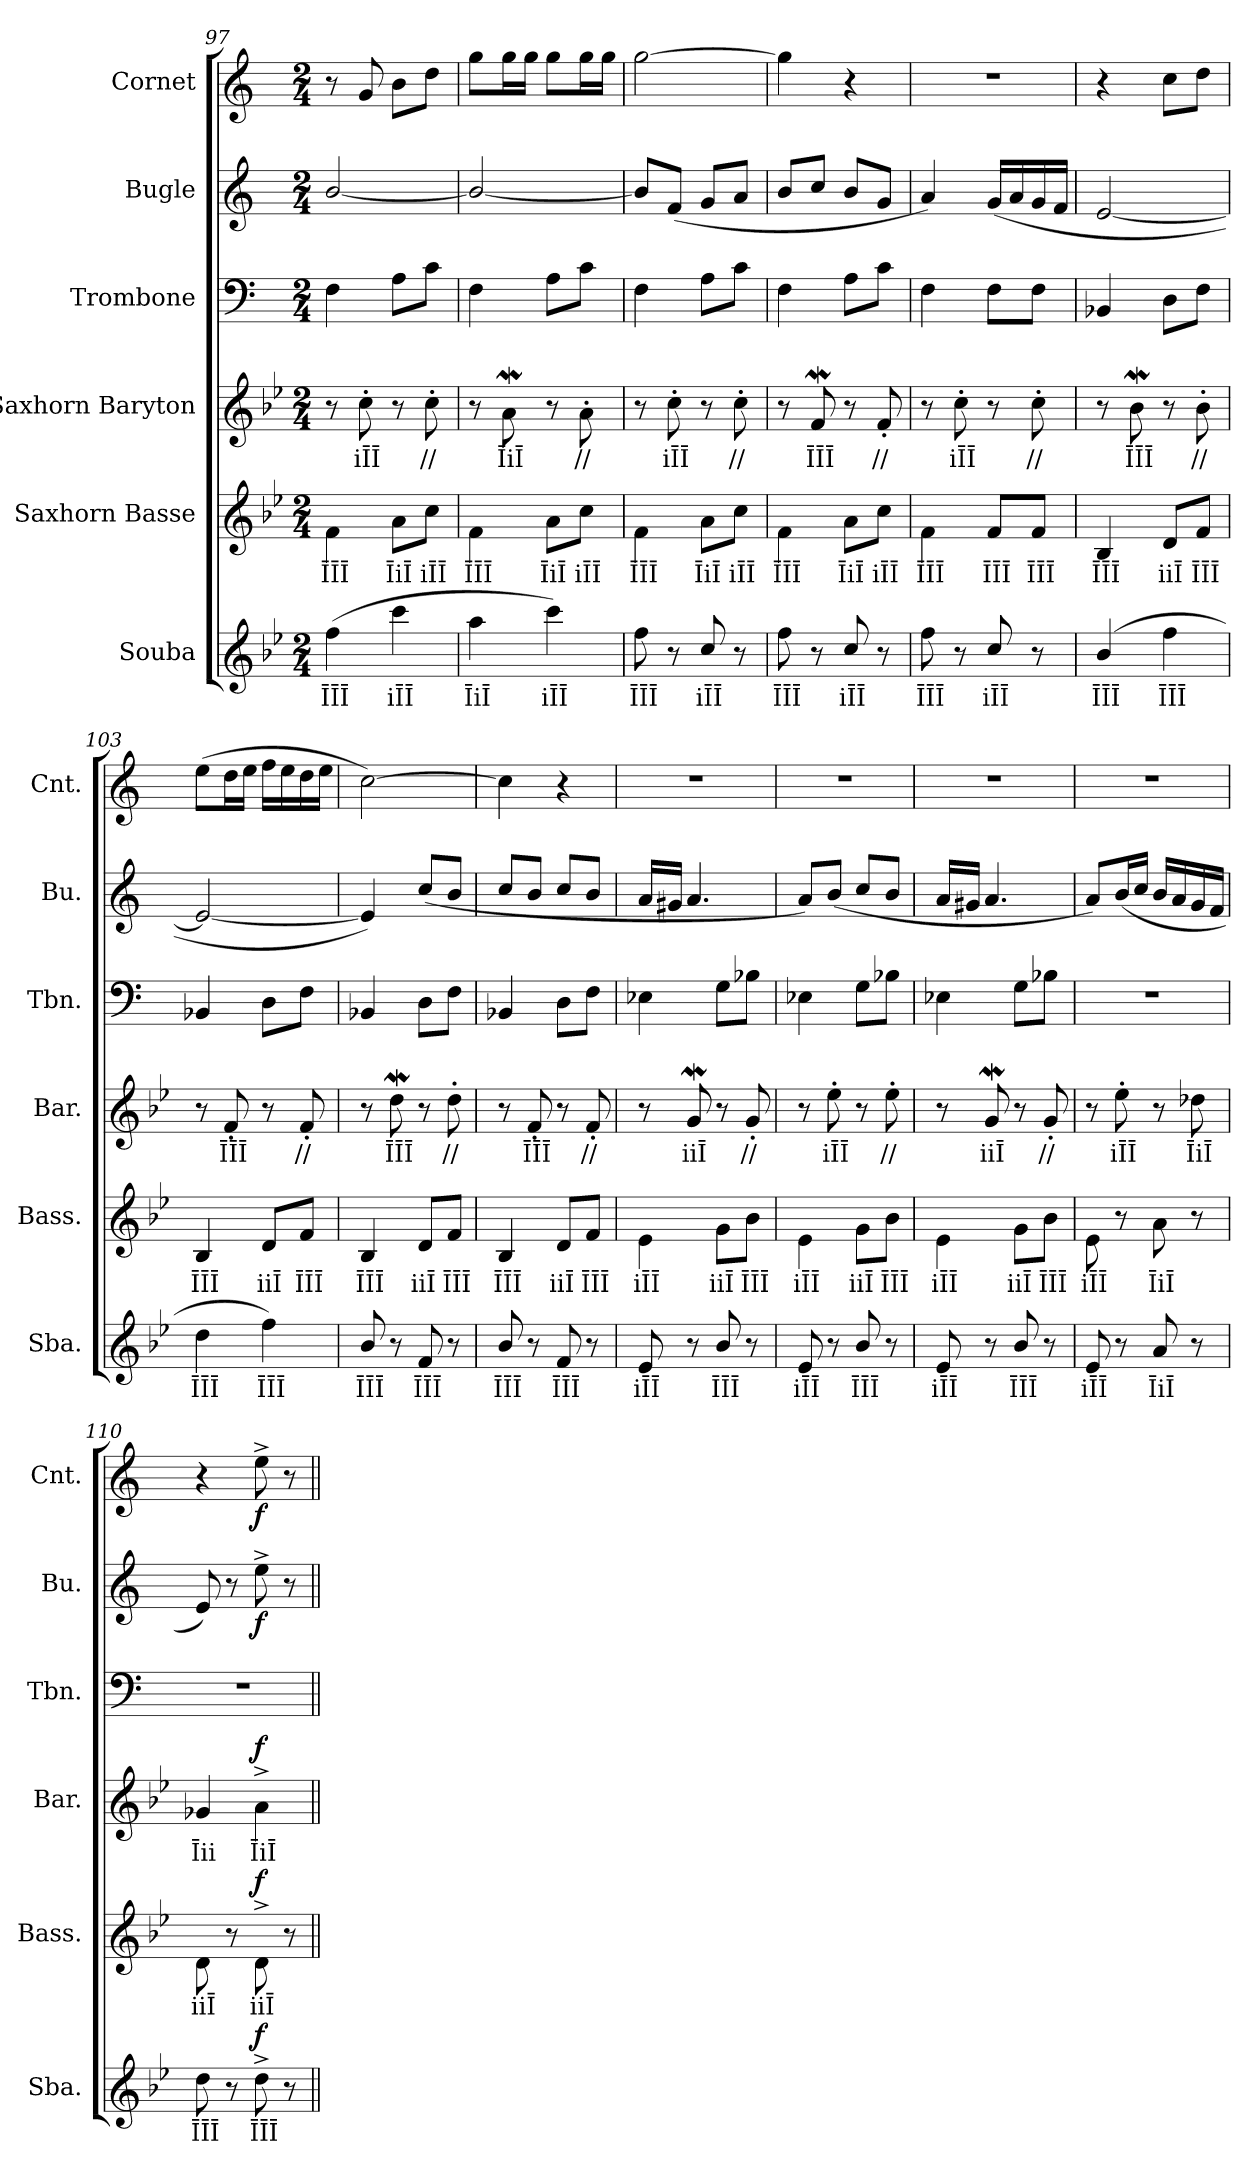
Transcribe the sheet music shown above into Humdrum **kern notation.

**kern	**text	**dynam	**kern	**text	**dynam	**kern	**text	**dynam	**kern	**kern	**dynam	**kern	**dynam
*part6	*part6	*part6	*part5	*part5	*part5	*part4	*part4	*part4	*part3	*part2	*part2	*part1	*part1
*staff6	*staff6	*staff6	*staff5	*staff5	*staff5	*staff4	*staff4	*staff4	*staff3	*staff2	*staff2	*staff1	*staff1
*I"Souba	*	*	*I"Saxhorn Basse	*	*	*I"Saxhorn Baryton	*	*	*I"Trombone	*I"Bugle	*	*I"Cornet	*
*I'Sba.	*	*	*I'Bass.	*	*	*I'Bar.	*	*	*I'Tbn.	*I'Bu.	*	*I'Cnt.	*
*clefG2	*	*	*clefG2	*	*	*clefG2	*	*	*clefF4	*clefG2	*	*clefG2	*
*ITrd15c26	*	*	*ITrd8c14	*	*	*ITrd8c14	*	*	*	*ITrd1c2	*	*ITrd1c2	*
*k[b-e-]	*	*	*k[b-e-]	*	*	*k[b-e-]	*	*	*k[]	*k[b-e-]	*	*k[b-e-]	*
*M2/4	*	*	*M2/4	*	*	*M2/4	*	*	*M2/4	*M2/4	*	*M2/4	*
=97	=97	=97	=97	=97	=97	=97	=97	=97	=97	=97	=97	=97	=97
!	!LO:LY:b	!	!	!LO:LY:b	!	!	!	!	!	!	!	!	!
(>4F\	ĪĪĪ	.	4F\	ĪĪĪ	.	8r	.	.	4F\	[2a/	.	8r	.
!	!	!	!	!	!	!	!LO:LY:b	!	!	!	!	!	!
.	.	.	.	.	.	8c'\	iĪĪ	.	.	.	.	8f/	.
!	!LO:LY:b	!	!	!LO:LY:b	!	!	!	!	!	!	!	!	!
4c\	iĪĪ	.	8A\L	ĪiĪ	.	8r	.	.	8A\L	.	.	8a\L	.
!	!	!	!	!LO:LY:b	!	!	!LO:LY:b	!	!	!	!	!	!
.	.	.	8c\J	iĪĪ	.	8c'\	//	.	8c\J	.	.	8cc\J	.
!!LO:LB:g=z
=98	=98	=98	=98	=98	=98	=98	=98	=98	=98	=98	=98	=98	=98
!	!LO:LY:b	!	!	!LO:LY:b	!	!	!	!	!	!	!	!	!
4A\	ĪiĪ	.	4F\	ĪĪĪ	.	8r	.	.	4F\	2a/_	.	8ff\L	.
!	!	!	!	!	!	!	!LO:LY:b	!	!	!	!	!	!
.	.	.	.	.	.	8AW\	ĪiĪ	.	.	.	.	16ff\L	.
.	.	.	.	.	.	.	.	.	.	.	.	16ff\JJ	.
!	!LO:LY:b	!	!	!LO:LY:b	!	!	!	!	!	!	!	!	!
4c\)	iĪĪ	.	8A\L	ĪiĪ	.	8r	.	.	8A\L	.	.	8ff\L	.
!	!	!	!	!LO:LY:b	!	!	!LO:LY:b	!	!	!	!	!	!
.	.	.	8c\J	iĪĪ	.	8A'\	//	.	8c\J	.	.	16ff\L	.
.	.	.	.	.	.	.	.	.	.	.	.	16ff\JJ	.
=99	=99	=99	=99	=99	=99	=99	=99	=99	=99	=99	=99	=99	=99
!	!LO:LY:b	!	!	!LO:LY:b	!	!	!	!	!	!	!	!	!
8F\	ĪĪĪ	.	4F\	ĪĪĪ	.	8r	.	.	4F\	8a/L]	.	[2ff\	.
!	!	!	!	!	!	!	!LO:LY:b	!	!	!	!	!	!
8r	.	.	.	.	.	8c'\	iĪĪ	.	.	(>8e-/J	.	.	.
!	!LO:LY:b	!	!	!LO:LY:b	!	!	!	!	!	!	!	!	!
8C/	iĪĪ	.	8A\L	ĪiĪ	.	8r	.	.	8A\L	8f/L	.	.	.
!	!	!	!	!LO:LY:b	!	!	!LO:LY:b	!	!	!	!	!	!
8r	.	.	8c\J	iĪĪ	.	8c'\	//	.	8c\J	8g/J	.	.	.
=100	=100	=100	=100	=100	=100	=100	=100	=100	=100	=100	=100	=100	=100
!	!LO:LY:b	!	!	!LO:LY:b	!	!	!	!	!	!	!	!	!
8F\	ĪĪĪ	.	4F\	ĪĪĪ	.	8r	.	.	4F\	8a/L	.	4ff\]	.
!	!	!	!	!	!	!	!LO:LY:b	!	!	!	!	!	!
8r	.	.	.	.	.	8FW/	ĪĪĪ	.	.	8b-/J	.	.	.
!	!LO:LY:b	!	!	!LO:LY:b	!	!	!	!	!	!	!	!	!
8C/	iĪĪ	.	8A\L	ĪiĪ	.	8r	.	.	8A\L	8a/L	.	4r	.
!	!	!	!	!LO:LY:b	!	!	!LO:LY:b	!	!	!	!	!	!
8r	.	.	8c\J	iĪĪ	.	8F'/	//	.	8c\J	8f/J	.	.	.
=101	=101	=101	=101	=101	=101	=101	=101	=101	=101	=101	=101	=101	=101
!	!LO:LY:b	!	!	!LO:LY:b	!	!	!	!	!	!	!	!	!
8F\	ĪĪĪ	.	4F\	ĪĪĪ	.	8r	.	.	4F\	4g/)	.	2r	.
!	!	!	!	!	!	!	!LO:LY:b	!	!	!	!	!	!
8r	.	.	.	.	.	8c'\	iĪĪ	.	.	.	.	.	.
!	!LO:LY:b	!	!	!LO:LY:b	!	!	!	!	!	!	!	!	!
8C/	iĪĪ	.	8F/L	ĪĪĪ	.	8r	.	.	8F\L	(>16f/LL	.	.	.
.	.	.	.	.	.	.	.	.	.	16g/	.	.	.
!	!	!	!	!LO:LY:b	!	!	!LO:LY:b	!	!	!	!	!	!
8r	.	.	8F/J	ĪĪĪ	.	8c'\	//	.	8F\J	16f/	.	.	.
.	.	.	.	.	.	.	.	.	.	16e-/JJ	.	.	.
=102	=102	=102	=102	=102	=102	=102	=102	=102	=102	=102	=102	=102	=102
!	!LO:LY:b	!	!	!LO:LY:b	!	!	!	!	!	!	!	!	!
(>4BB-/	ĪĪĪ	.	4BB-/	ĪĪĪ	.	8r	.	.	4BB-X/	[2d/	.	4r	.
!	!	!	!	!	!	!	!LO:LY:b	!	!	!	!	!	!
.	.	.	.	.	.	8B-w\	ĪĪĪ	.	.	.	.	.	.
!	!LO:LY:b	!	!	!LO:LY:b	!	!	!	!	!	!	!	!	!
4F\	ĪĪĪ	.	8D/L	iiĪ	.	8r	.	.	8D\L	.	.	8b-\L	.
!	!	!	!	!LO:LY:b	!	!	!LO:LY:b	!	!	!	!	!	!
.	.	.	8F/J	ĪĪĪ	.	8B-'\	//	.	8F\J	.	.	8cc\J	.
=103	=103	=103	=103	=103	=103	=103	=103	=103	=103	=103	=103	=103	=103
!	!LO:LY:b	!	!	!LO:LY:b	!	!	!	!	!	!	!	!	!
4D\	ĪĪĪ	.	4BB-/	ĪĪĪ	.	8r	.	.	4BB-X/	2d/_	.	(>8dd\L	.
!	!	!	!	!	!	!	!LO:LY:b	!	!	!	!	!	!
.	.	.	.	.	.	8F'/	ĪĪĪ	.	.	.	.	16cc\L	.
.	.	.	.	.	.	.	.	.	.	.	.	16dd\JJ	.
!	!LO:LY:b	!	!	!LO:LY:b	!	!	!	!	!	!	!	!	!
4F\)	ĪĪĪ	.	8D/L	iiĪ	.	8r	.	.	8D\L	.	.	16ee-\LL	.
.	.	.	.	.	.	.	.	.	.	.	.	16dd\	.
!	!	!	!	!LO:LY:b	!	!	!LO:LY:b	!	!	!	!	!	!
.	.	.	8F/J	ĪĪĪ	.	8F'/	//	.	8F\J	.	.	16cc\	.
.	.	.	.	.	.	.	.	.	.	.	.	16dd\JJ	.
!!LO:PB:g=z
=104	=104	=104	=104	=104	=104	=104	=104	=104	=104	=104	=104	=104	=104
!	!LO:LY:b	!	!	!LO:LY:b	!	!	!	!	!	!	!	!	!
8BB-/	ĪĪĪ	.	4BB-/	ĪĪĪ	.	8r	.	.	4BB-X/	4d/])	.	[2b-\)	.
!	!	!	!	!	!	!	!LO:LY:b	!	!	!	!	!	!
8r	.	.	.	.	.	8dW\	ĪĪĪ	.	.	.	.	.	.
!	!LO:LY:b	!	!	!LO:LY:b	!	!	!	!	!	!	!	!	!
8FF/	ĪĪĪ	.	8D/L	iiĪ	.	8r	.	.	8D\L	(>8b-/L	.	.	.
!	!	!	!	!LO:LY:b	!	!	!LO:LY:b	!	!	!	!	!	!
8r	.	.	8F/J	ĪĪĪ	.	8d'\	//	.	8F\J	8a/J	.	.	.
=105	=105	=105	=105	=105	=105	=105	=105	=105	=105	=105	=105	=105	=105
!	!LO:LY:b	!	!	!LO:LY:b	!	!	!	!	!	!	!	!	!
8BB-/	ĪĪĪ	.	4BB-/	ĪĪĪ	.	8r	.	.	4BB-X/	8b-/L	.	4b-\]	.
!	!	!	!	!	!	!	!LO:LY:b	!	!	!	!	!	!
8r	.	.	.	.	.	8F'/	ĪĪĪ	.	.	8a/J	.	.	.
!	!LO:LY:b	!	!	!LO:LY:b	!	!	!	!	!	!	!	!	!
8FF/	ĪĪĪ	.	8D/L	iiĪ	.	8r	.	.	8D\L	8b-/L	.	4r	.
!	!	!	!	!LO:LY:b	!	!	!LO:LY:b	!	!	!	!	!	!
8r	.	.	8F/J	ĪĪĪ	.	8F'/	//	.	8F\J	8a/J	.	.	.
=106	=106	=106	=106	=106	=106	=106	=106	=106	=106	=106	=106	=106	=106
!	!LO:LY:b	!	!	!LO:LY:b	!	!	!	!	!	!	!	!	!
8EE-/	iĪĪ	.	4E-\	iĪĪ	.	8r	.	.	4E-X\	16g/LL	.	2r	.
.	.	.	.	.	.	.	.	.	.	16f#X/JJ	.	.	.
!	!	!	!	!	!	!	!LO:LY:b	!	!	!	!	!	!
8r	.	.	.	.	.	8GW/	iiĪ	.	.	4.g/	.	.	.
!	!LO:LY:b	!	!	!LO:LY:b	!	!	!	!	!	!	!	!	!
8BB-/	ĪĪĪ	.	8G\L	iiĪ	.	8r	.	.	8G\L	.	.	.	.
!	!	!	!	!LO:LY:b	!	!	!LO:LY:b	!	!	!	!	!	!
8r	.	.	8B-\J	ĪĪĪ	.	8G'/	//	.	8B-X\J	.	.	.	.
=107	=107	=107	=107	=107	=107	=107	=107	=107	=107	=107	=107	=107	=107
!	!LO:LY:b	!	!	!LO:LY:b	!	!	!	!	!	!	!	!	!
8EE-/	iĪĪ	.	4E-\	iĪĪ	.	8r	.	.	4E-X\	8g/L)	.	2r	.
!	!	!	!	!	!	!	!LO:LY:b	!	!	!	!	!	!
8r	.	.	.	.	.	8e-'\	iĪĪ	.	.	(>8a/J	.	.	.
!	!LO:LY:b	!	!	!LO:LY:b	!	!	!	!	!	!	!	!	!
8BB-/	ĪĪĪ	.	8G\L	iiĪ	.	8r	.	.	8G\L	8b-/L	.	.	.
!	!	!	!	!LO:LY:b	!	!	!LO:LY:b	!	!	!	!	!	!
8r	.	.	8B-\J	ĪĪĪ	.	8e-'\	//	.	8B-X\J	8a/J	.	.	.
=108	=108	=108	=108	=108	=108	=108	=108	=108	=108	=108	=108	=108	=108
!	!LO:LY:b	!	!	!LO:LY:b	!	!	!	!	!	!	!	!	!
8EE-/	iĪĪ	.	4E-\	iĪĪ	.	8r	.	.	4E-X\	16g/LL	.	2r	.
.	.	.	.	.	.	.	.	.	.	16f#X/JJ	.	.	.
!	!	!	!	!	!	!	!LO:LY:b	!	!	!	!	!	!
8r	.	.	.	.	.	8GW/	iiĪ	.	.	4.g/	.	.	.
!	!LO:LY:b	!	!	!LO:LY:b	!	!	!	!	!	!	!	!	!
8BB-/	ĪĪĪ	.	8G\L	iiĪ	.	8r	.	.	8G\L	.	.	.	.
!	!	!	!	!LO:LY:b	!	!	!LO:LY:b	!	!	!	!	!	!
8r	.	.	8B-\J	ĪĪĪ	.	8G'/	//	.	8B-X\J	.	.	.	.
!!LO:PB:g=z
=109	=109	=109	=109	=109	=109	=109	=109	=109	=109	=109	=109	=109	=109
!	!LO:LY:b	!	!	!LO:LY:b	!	!	!	!	!	!	!	!	!
8EE-/	iĪĪ	.	8E-\	iĪĪ	.	8r	.	.	2r	8g/L)	.	2r	.
!	!	!	!	!	!	!	!LO:LY:b	!	!	!	!	!	!
8r	.	.	8r	.	.	8e-'\	iĪĪ	.	.	(<16a/L	.	.	.
.	.	.	.	.	.	.	.	.	.	16b-/JJ	.	.	.
!	!LO:LY:b	!	!	!LO:LY:b	!	!	!	!	!	!	!	!	!
8AA/	ĪiĪ	.	8A\	ĪiĪ	.	8r	.	.	.	16a/LL	.	.	.
.	.	.	.	.	.	.	.	.	.	16g/	.	.	.
!	!	!	!	!	!	!	!LO:LY:b	!	!	!	!	!	!
8r	.	.	8r	.	.	8d-X\	ĪiĪ	.	.	16f/	.	.	.
.	.	.	.	.	.	.	.	.	.	16e-/JJ	.	.	.
=110	=110	=110	=110	=110	=110	=110	=110	=110	=110	=110	=110	=110	=110
!	!LO:LY:b	!	!	!LO:LY:b	!	!	!LO:LY:b	!	!	!	!	!	!
8D\	ĪĪĪ	.	8D\	iiĪ	.	4G-X/	Īii	.	2r	8d/)	.	4r	.
8r	.	.	8r	.	.	.	.	.	.	8r	.	.	.
!	!LO:LY:b	!LO:DY:b	!	!LO:LY:b	!LO:DY:b	!	!LO:LY:b	!LO:DY:b	!	!	!LO:DY:b	!	!LO:DY:b
8D^\	ĪĪĪ	f	8D^\	iiĪ	f	4A^\	ĪiĪ	f	.	8dd^\	f	8dd^\	f
8r	.	.	8r	.	.	.	.	.	.	8r	.	8r	.
=||	=||	=||	=||	=||	=||	=||	=||	=||	=||	=||	=||	=||	=||
*-	*-	*-	*-	*-	*-	*-	*-	*-	*-	*-	*-	*-	*-
